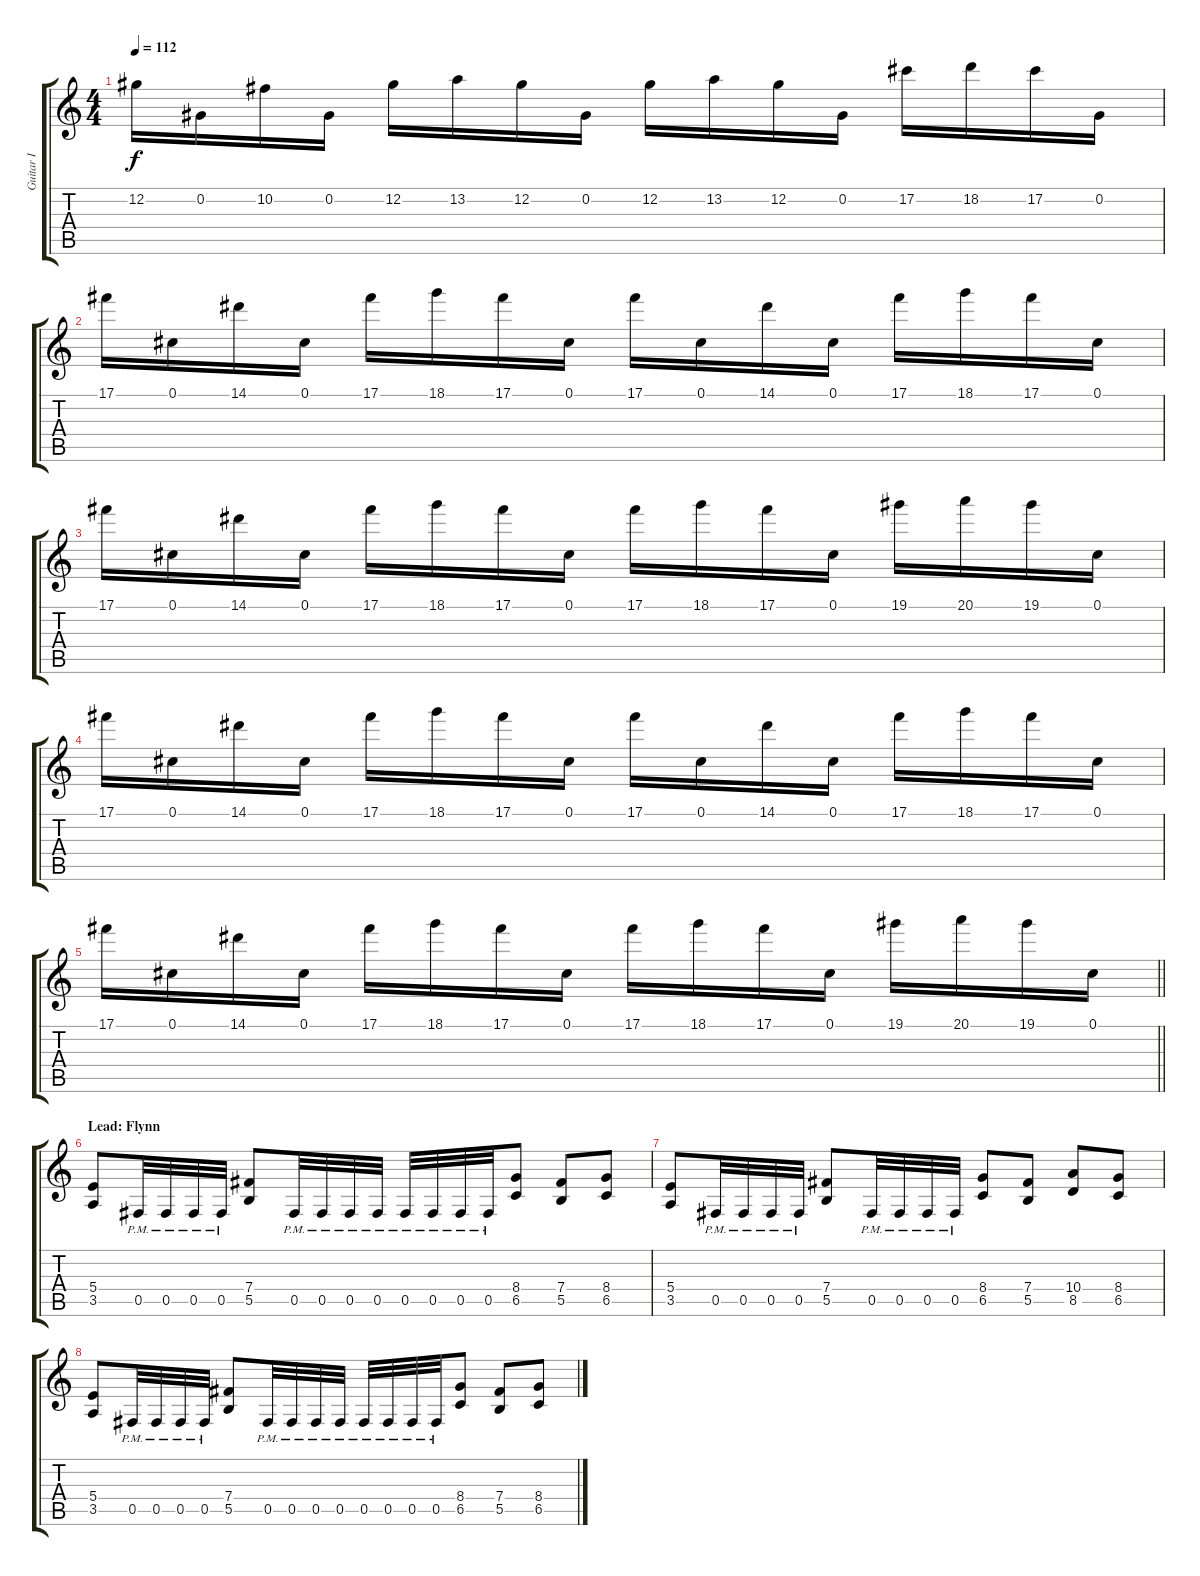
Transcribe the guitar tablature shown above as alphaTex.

\track ("Guitar I" "Guitar I") {instrument distortionguitar}
\staff {score tabs}
\tuning (Db4 Ab3 E3 B2 Gb2 Db2) {hide}
\ts (4 4)
\tempo 112
\clef g2
\ks c
12.2.16{dy f} 0.2.16 10.2.16 0.2.16 12.2.16 13.2.16 12.2.16 0.2.16 12.2.16 13.2.16 12.2.16 0.2.16 17.2.16 18.2.16 17.2.16 0.2.16 |
17.1.16 0.1.16 14.1.16 0.1.16 17.1.16 18.1.16 17.1.16 0.1.16 17.1.16 0.1.16 14.1.16 0.1.16 17.1.16 18.1.16 17.1.16 0.1.16 |
17.1.16 0.1.16 14.1.16 0.1.16 17.1.16 18.1.16 17.1.16 0.1.16 17.1.16 18.1.16 17.1.16 0.1.16 19.1.16 20.1.16 19.1.16 0.1.16 |
17.1.16 0.1.16 14.1.16 0.1.16 17.1.16 18.1.16 17.1.16 0.1.16 17.1.16 0.1.16 14.1.16 0.1.16 17.1.16 18.1.16 17.1.16 0.1.16 |
\barLineRight lightlight
17.1.16 0.1.16 14.1.16 0.1.16 17.1.16 18.1.16 17.1.16 0.1.16 17.1.16 18.1.16 17.1.16 0.1.16 19.1.16 20.1.16 19.1.16 0.1.16 |
\section ("" "Lead: Flynn")
(5.4 3.5).8 0.5{pm}.32 0.5{pm}.32 0.5{pm}.32 0.5{pm}.32 (7.4 5.5).8 0.5{pm}.32 0.5{pm}.32 0.5{pm}.32 0.5{pm}.32 0.5{pm}.32 0.5{pm}.32 0.5{pm}.32 0.5{pm}.32 (8.4 6.5).8 (7.4 5.5).8 (8.4 6.5).8 |
(5.4 3.5).8 0.5{pm}.32 0.5{pm}.32 0.5{pm}.32 0.5{pm}.32 (7.4 5.5).8 0.5{pm}.32 0.5{pm}.32 0.5{pm}.32 0.5{pm}.32 (8.4 6.5).8 (7.4 5.5).8 (10.4 8.5).8 (8.4 6.5).8 |
(5.4 3.5).8 0.5{pm}.32 0.5{pm}.32 0.5{pm}.32 0.5{pm}.32 (7.4 5.5).8 0.5{pm}.32 0.5{pm}.32 0.5{pm}.32 0.5{pm}.32 0.5{pm}.32 0.5{pm}.32 0.5{pm}.32 0.5{pm}.32 (8.4 6.5).8 (7.4 5.5).8 (8.4 6.5).8
